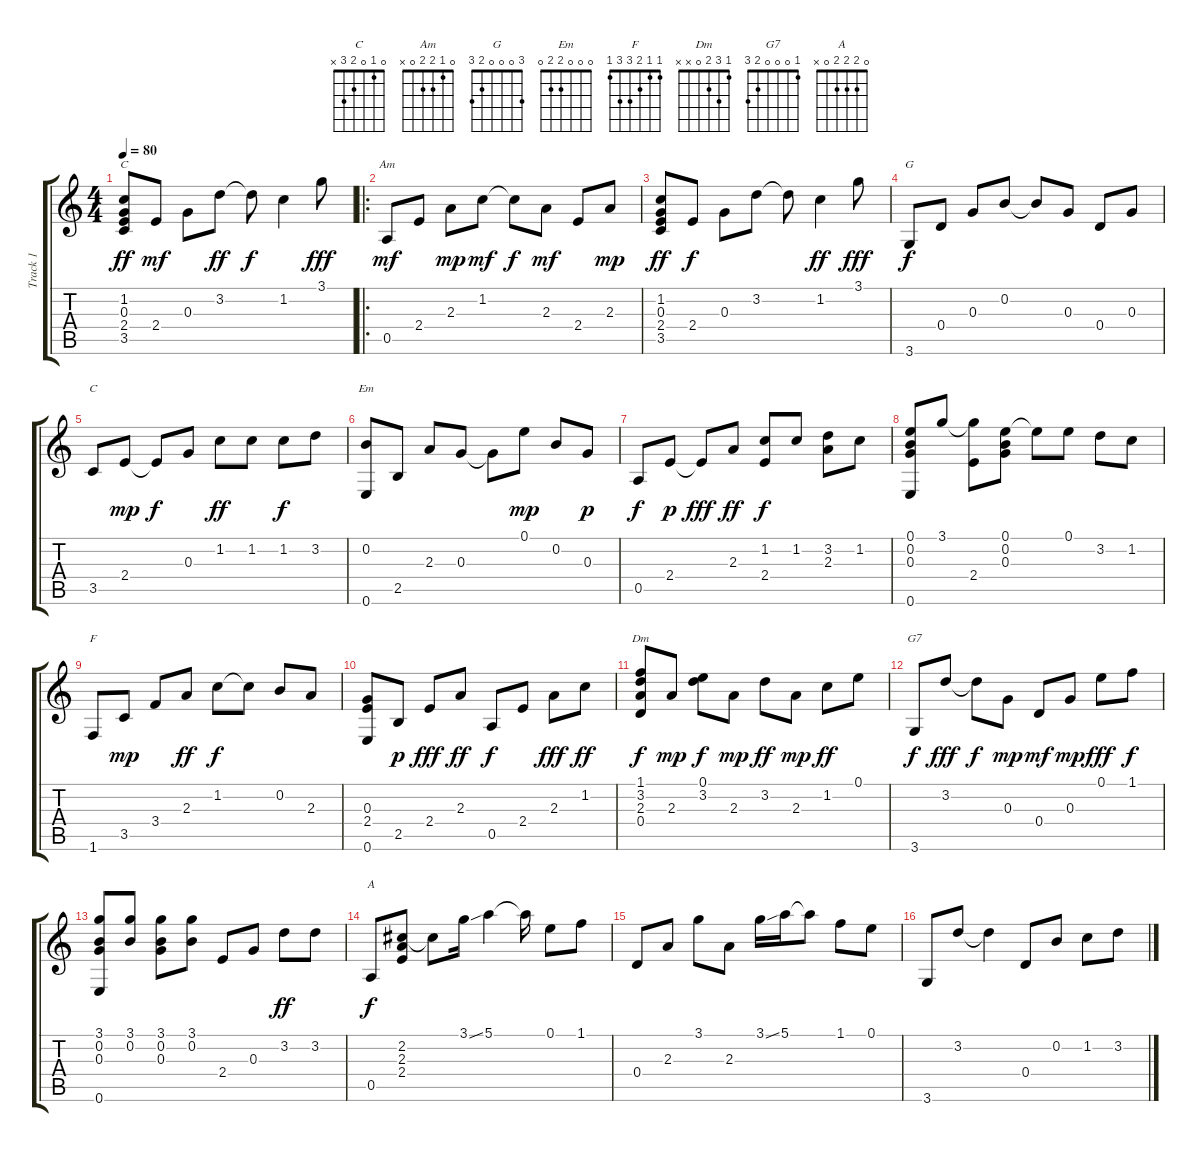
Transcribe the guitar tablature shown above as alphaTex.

\track ("Track 1" "Track 1") {instrument acousticguitarnylon}
\staff {score tabs}
\tuning (E4 B3 G3 D3 A2 E2) {hide}
\chord ("C" x 1 0 2 3 x)
\chord ("Am" 0 1 2 2 0 x)
\chord ("G" 3 0 0 0 2 3)
\chord ("C" 0 1 0 2 3 x)
\chord ("Em" 0 0 0 2 2 0)
\chord ("F" 1 1 2 3 3 1)
\chord ("Dm" 1 3 2 0 x x)
\chord ("G7" 1 0 0 0 2 3)
\chord ("A" 0 2 2 2 0 x)
\ts (4 4)
\tempo 80
\clef g2
\ks c
(1.2 0.3 2.4 3.5).8{ch "C" dy ff instrument acousticguitarnylon} 2.4.8{dy mf} 0.3.8 3.2.8{dy ff} 3.2{t}.8{dy f} 1.2.4 3.1.8{dy fff} |
\ro
0.5.8{ch "Am" dy mf} 2.4.8 2.3.8{dy mp} 1.2.8{dy mf} 1.2{t}.8{dy f} 2.3.8{dy mf} 2.4.8 2.3.8{dy mp} |
(1.2 0.3 2.4 3.5).8{dy ff} 2.4.8{dy f} 0.3.8 3.2.8 3.2{t}.8 1.2.4{dy ff} 3.1.8{dy fff} |
3.6.8{ch "G" dy f} 0.4.8 0.3.8 0.2.8 0.2{t}.8 0.3.8 0.4.8 0.3.8 |
3.5.8{ch "C"} 2.4.8{dy mp} 2.4{t}.8{dy f} 0.3.8 1.2.8{dy ff} 1.2.8 1.2.8{dy f} 3.2.8 |
(0.2 0.6).8{ch "Em"} 2.5.8 2.3.8 0.3.8 0.3{t}.8 0.1.8{dy mp} 0.2.8 0.3.8{dy p} |
0.5.8{dy f} 2.4.8{dy p} 2.4{t}.8{dy fff} 2.3.8{dy ff} (1.2 2.4).8{dy f} 1.2.8 (3.2 2.3).8 1.2.8 |
(0.1 0.2 0.3 0.6).8 3.1.8 (3.1{t} 2.4).8 (0.1 0.2 0.3).8 0.1{t}.8 0.1.8 3.2.8 1.2.8 |
1.6.8{ch "F"} 3.5.8{dy mp} 3.4.8 2.3.8{dy ff} 1.2.8{dy f} 1.2{t}.8 0.2.8 2.3.8 |
(0.3 2.4 0.6).8 2.5.8{dy p} 2.4.8{dy fff} 2.3.8{dy ff} 0.5.8{dy f} 2.4.8 2.3.8{dy fff} 1.2.8{dy ff} |
(1.1 3.2 2.3 0.4).8{ch "Dm" dy f} 2.3.8{dy mp} (0.1 3.2).8{dy f} 2.3.8{dy mp} 3.2.8{dy ff} 2.3.8{dy mp} 1.2.8{dy ff} 0.1.8 |
3.6.8{ch "G7" dy f} 3.2.8{dy fff} 3.2{t}.8{dy f} 0.3.8{dy mp} 0.4.8{dy mf} 0.3.8{dy mp} 0.1.8{dy fff} 1.1.8{dy f} |
(3.1 0.2 0.3 0.6).8 (3.1 0.2).8 (3.1 0.2 0.3).8 (3.1 0.2).8 2.4.8 0.3.8 3.2.8{dy ff} 3.2.8 |
0.5.8{ch "A" dy f} (2.2 2.3 2.4).8 2.2{t}.8 3.1{ss}.16 5.1.4 5.1{t}.16 0.1.8 1.1.8 |
0.4.8 2.3.8 3.1.8 2.3.8 3.1{ss}.16 5.1.16 5.1{t}.8 1.1.8 0.1.8 |
3.6.8 3.2.8 3.2{t}.4 0.4.8 0.2.8 1.2.8 3.2.8
